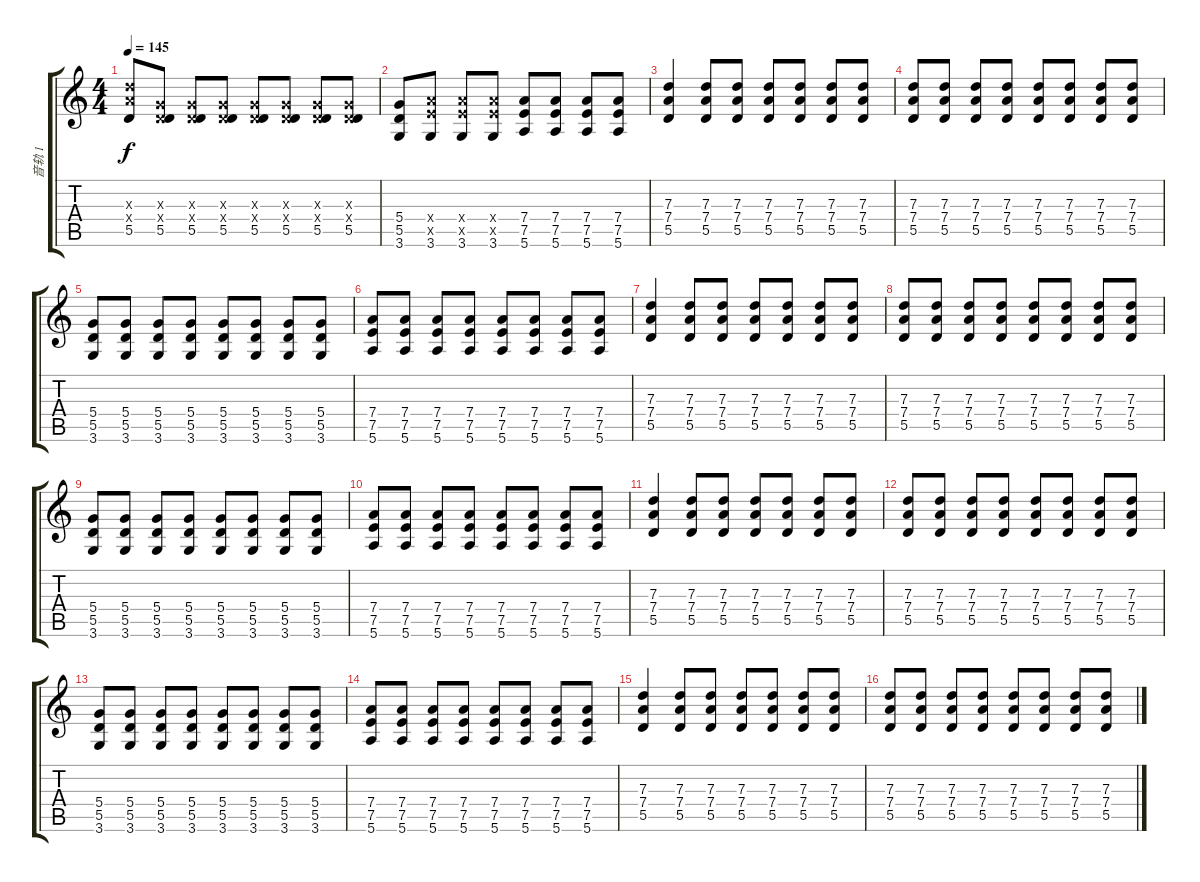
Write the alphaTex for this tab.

\track ("音轨 1" "音轨 1") {instrument overdrivenguitar}
\staff {score tabs}
\tuning (E4 B3 G3 D3 A2 E2) {hide}
\ts (4 4)
\tempo 145
\clef g2
\ks c
(7.3{x} 7.4{x} 5.5).8{dy f} (0.3{x} 0.4{x} 5.5).8 (0.3{x} 0.4{x} 5.5).8 (0.3{x} 0.4{x} 5.5).8 (0.3{x} 0.4{x} 5.5).8 (0.3{x} 0.4{x} 5.5).8 (0.3{x} 0.4{x} 5.5).8 (0.3{x} 0.4{x} 5.5).8 |
(5.4 5.5 3.6).8 (7.4{x} 7.5{x} 3.6).8 (7.4{x} 7.5{x} 3.6).8 (7.4{x} 7.5{x} 3.6).8 (7.4 7.5 5.6).8 (7.4 7.5 5.6).8 (7.4 7.5 5.6).8 (7.4 7.5 5.6).8 |
(7.3 7.4 5.5).4 (7.3 7.4 5.5).8 (7.3 7.4 5.5).8 (7.3 7.4 5.5).8 (7.3 7.4 5.5).8 (7.3 7.4 5.5).8 (7.3 7.4 5.5).8 |
(7.3 7.4 5.5).8 (7.3 7.4 5.5).8 (7.3 7.4 5.5).8 (7.3 7.4 5.5).8 (7.3 7.4 5.5).8 (7.3 7.4 5.5).8 (7.3 7.4 5.5).8 (7.3 7.4 5.5).8 |
(5.4 5.5 3.6).8 (5.4 5.5 3.6).8 (5.4 5.5 3.6).8 (5.4 5.5 3.6).8 (5.4 5.5 3.6).8 (5.4 5.5 3.6).8 (5.4 5.5 3.6).8 (5.4 5.5 3.6).8 |
(7.4 7.5 5.6).8 (7.4 7.5 5.6).8 (7.4 7.5 5.6).8 (7.4 7.5 5.6).8 (7.4 7.5 5.6).8 (7.4 7.5 5.6).8 (7.4 7.5 5.6).8 (7.4 7.5 5.6).8 |
(7.3 7.4 5.5).4 (7.3 7.4 5.5).8 (7.3 7.4 5.5).8 (7.3 7.4 5.5).8 (7.3 7.4 5.5).8 (7.3 7.4 5.5).8 (7.3 7.4 5.5).8 |
(7.3 7.4 5.5).8 (7.3 7.4 5.5).8 (7.3 7.4 5.5).8 (7.3 7.4 5.5).8 (7.3 7.4 5.5).8 (7.3 7.4 5.5).8 (7.3 7.4 5.5).8 (7.3 7.4 5.5).8 |
(5.4 5.5 3.6).8 (5.4 5.5 3.6).8 (5.4 5.5 3.6).8 (5.4 5.5 3.6).8 (5.4 5.5 3.6).8 (5.4 5.5 3.6).8 (5.4 5.5 3.6).8 (5.4 5.5 3.6).8 |
(7.4 7.5 5.6).8 (7.4 7.5 5.6).8 (7.4 7.5 5.6).8 (7.4 7.5 5.6).8 (7.4 7.5 5.6).8 (7.4 7.5 5.6).8 (7.4 7.5 5.6).8 (7.4 7.5 5.6).8 |
(7.3 7.4 5.5).4 (7.3 7.4 5.5).8 (7.3 7.4 5.5).8 (7.3 7.4 5.5).8 (7.3 7.4 5.5).8 (7.3 7.4 5.5).8 (7.3 7.4 5.5).8 |
(7.3 7.4 5.5).8 (7.3 7.4 5.5).8 (7.3 7.4 5.5).8 (7.3 7.4 5.5).8 (7.3 7.4 5.5).8 (7.3 7.4 5.5).8 (7.3 7.4 5.5).8 (7.3 7.4 5.5).8 |
(5.4 5.5 3.6).8 (5.4 5.5 3.6).8 (5.4 5.5 3.6).8 (5.4 5.5 3.6).8 (5.4 5.5 3.6).8 (5.4 5.5 3.6).8 (5.4 5.5 3.6).8 (5.4 5.5 3.6).8 |
(7.4 7.5 5.6).8 (7.4 7.5 5.6).8 (7.4 7.5 5.6).8 (7.4 7.5 5.6).8 (7.4 7.5 5.6).8 (7.4 7.5 5.6).8 (7.4 7.5 5.6).8 (7.4 7.5 5.6).8 |
(7.3 7.4 5.5).4 (7.3 7.4 5.5).8 (7.3 7.4 5.5).8 (7.3 7.4 5.5).8 (7.3 7.4 5.5).8 (7.3 7.4 5.5).8 (7.3 7.4 5.5).8 |
(7.3 7.4 5.5).8 (7.3 7.4 5.5).8 (7.3 7.4 5.5).8 (7.3 7.4 5.5).8 (7.3 7.4 5.5).8 (7.3 7.4 5.5).8 (7.3 7.4 5.5).8 (7.3 7.4 5.5).8
